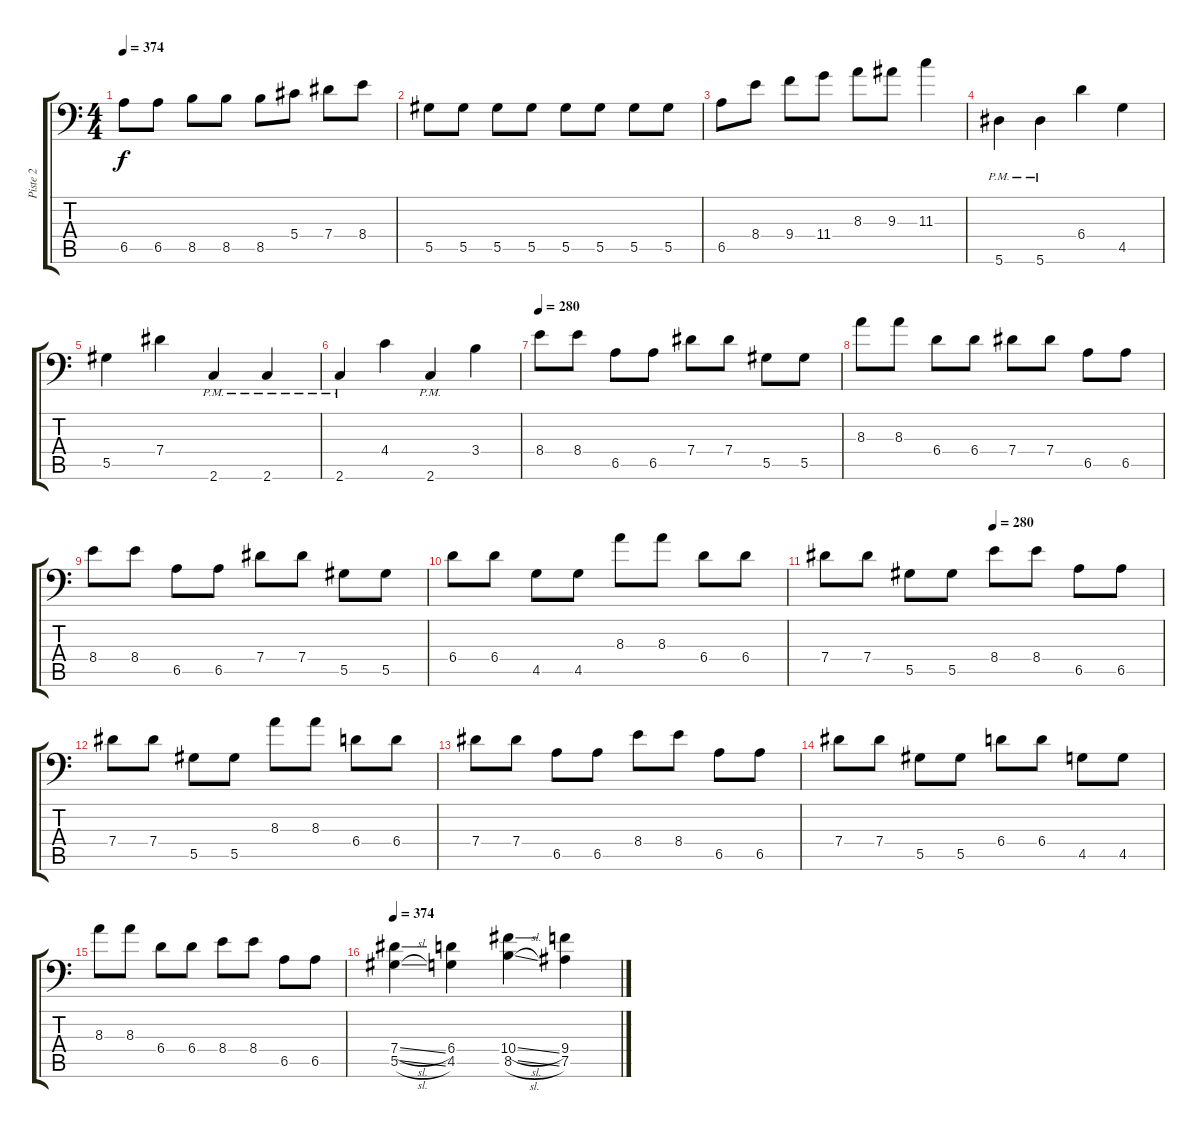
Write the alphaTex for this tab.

\track ("Piste 2" "Piste 2") {instrument overdrivenguitar}
\staff {score tabs}
\tuning (Bb3 F3 Db3 Ab2 Eb2 Bb1) {hide}
\ts (4 4)
\tempo 374
\clef f4
\ks c
6.5.8{dy f} 6.5.8 8.5.8 8.5.8 8.5.8 5.4.8 7.4.8 8.4.8 |
5.5.8 5.5.8 5.5.8 5.5.8 5.5.8 5.5.8 5.5.8 5.5.8 |
6.5.8 8.4.8 9.4.8 11.4.8 8.3.8 9.3.8 11.3.4 |
5.6{pm}.4 5.6{pm}.4 6.4.4 4.5.4 |
5.5.4 7.4.4 2.6{pm}.4 2.6{pm}.4 |
2.6{pm}.4 4.4.4 2.6{pm}.4 3.4.4 |
\tempo 280
8.4.8 8.4.8 6.5.8 6.5.8 7.4.8 7.4.8 5.5.8 5.5.8 |
8.3.8 8.3.8 6.4.8 6.4.8 7.4.8 7.4.8 6.5.8 6.5.8 |
8.4.8 8.4.8 6.5.8 6.5.8 7.4.8 7.4.8 5.5.8 5.5.8 |
6.4.8 6.4.8 4.5.8 4.5.8 8.3.8 8.3.8 6.4.8 6.4.8 |
\tempo (280 0.5)
7.4.8 7.4.8 5.5.8 5.5.8 8.4.8 8.4.8 6.5.8 6.5.8 |
7.4.8 7.4.8 5.5.8 5.5.8 8.3.8 8.3.8 6.4.8 6.4.8 |
7.4.8 7.4.8 6.5.8 6.5.8 8.4.8 8.4.8 6.5.8 6.5.8 |
7.4.8 7.4.8 5.5.8 5.5.8 6.4.8 6.4.8 4.5.8 4.5.8 |
8.3.8 8.3.8 6.4.8 6.4.8 8.4.8 8.4.8 6.5.8 6.5.8 |
\tempo 374
(7.4{sl} 5.5{sl}).4 (6.4 4.5).4 (10.4{sl} 8.5{sl}).4 (9.4 7.5).4
